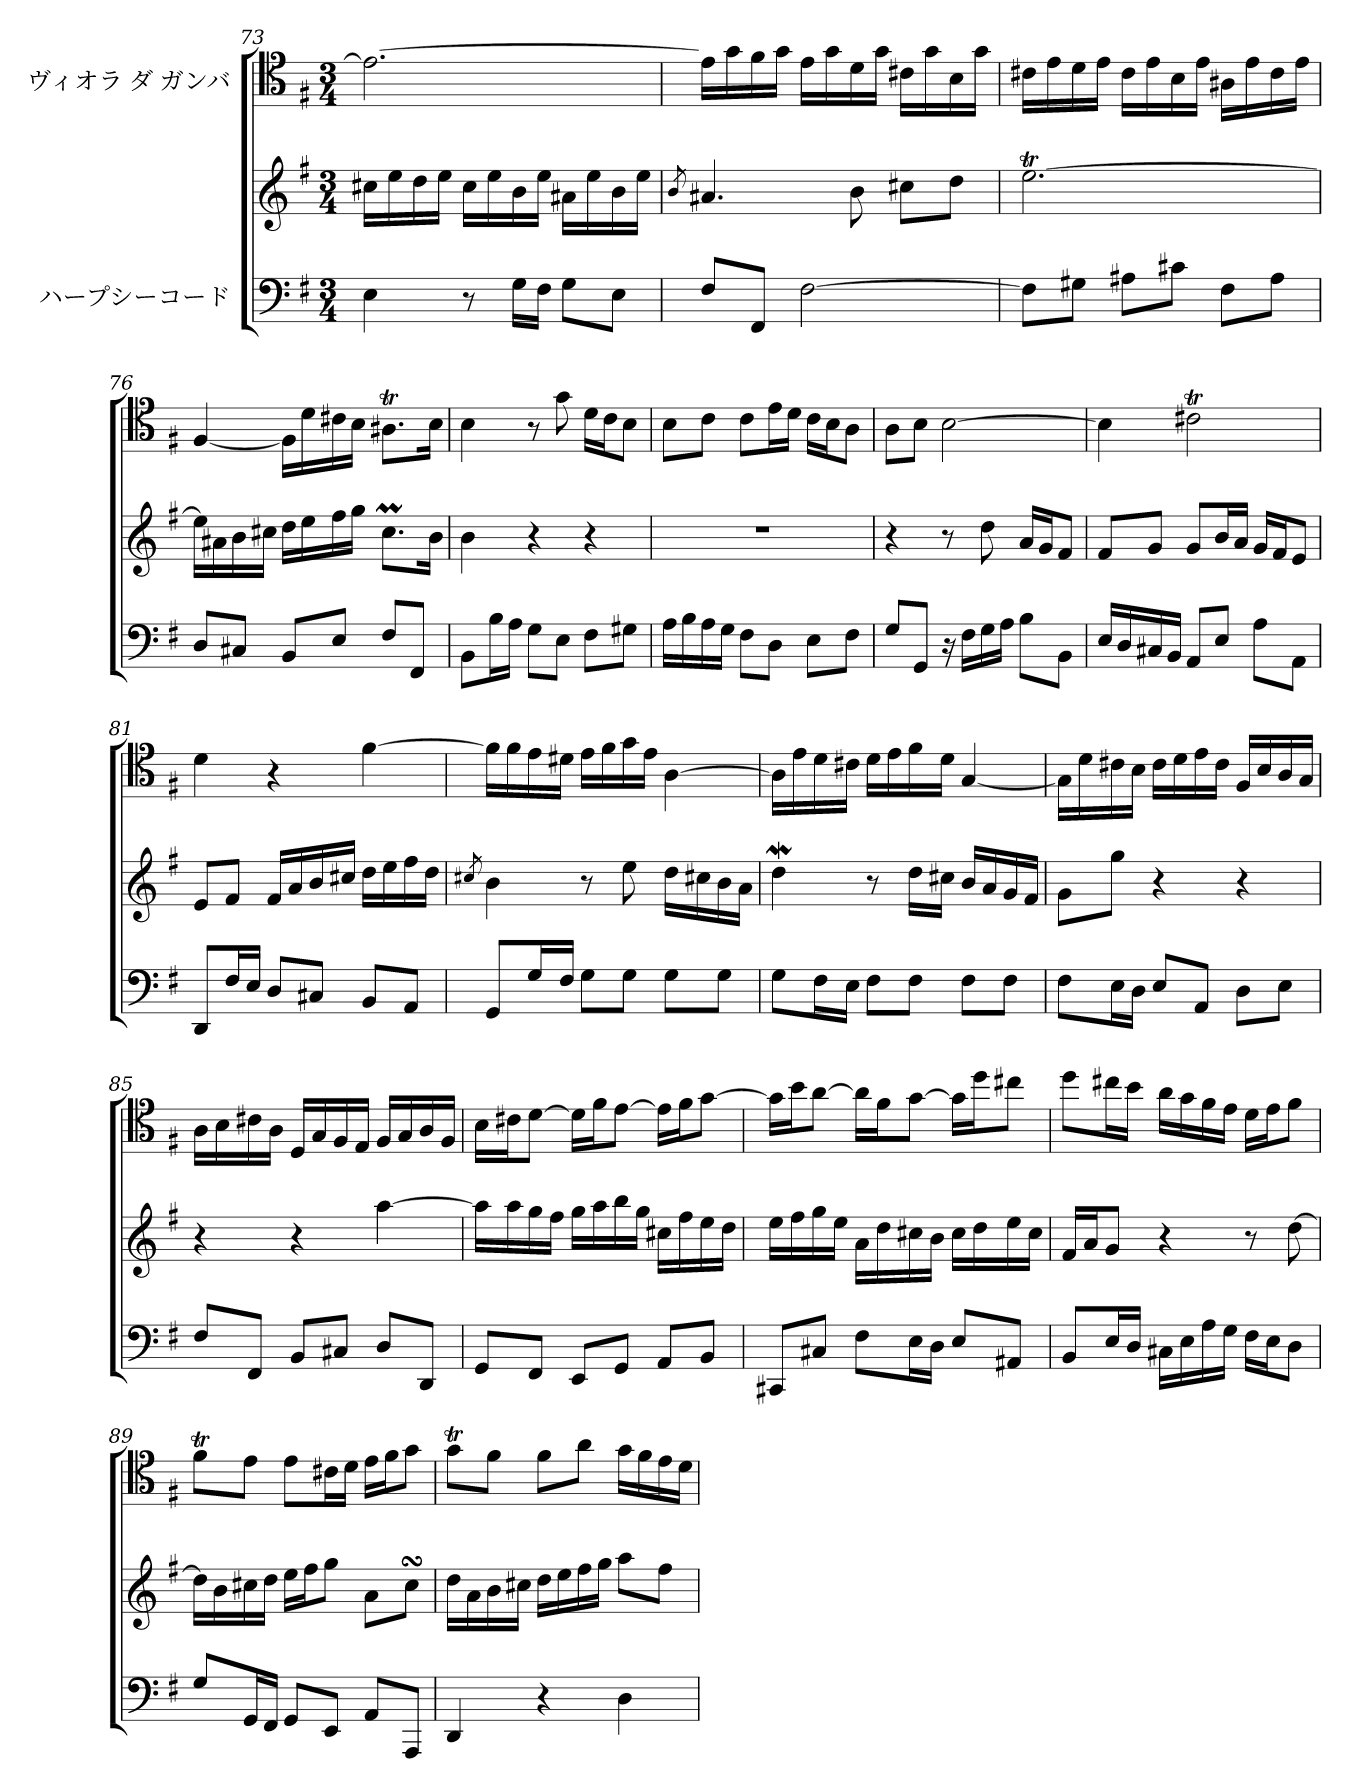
**kern	**kern	**kern
*part2	*part2	*part1
*staff3	*staff2	*staff1
*I"ハープシーコード	*	*I"ヴィオラ ダ ガンバ
*clefF4	*clefG2	*clefC4
*k[f#]	*k[f#]	*k[f#]
*M3/4	*M3/4	*M3/4
=73	=73	=73
4E\	16cc#X\LL	2.e\_
.	16ee\	.
.	16dd\	.
.	16ee\JJ	.
8r	16cc#\LL	.
.	16ee\	.
16G\LL	16b\	.
16F#\JJ	16ee\JJ	.
8G\L	16a#X\LL	.
.	16ee\	.
8E\J	16b\	.
.	16ee\JJ	.
!!LO:LB:g=z
=74	=74	=74
.	8qb/	.
8F#/L	4.a#X/	16e\LL]
.	.	16g\
8FF#/J	.	16f#\
.	.	16g\JJ
[2F#\	.	16e\LL
.	.	16g\
.	8b\	16d\
.	.	16g\JJ
.	8cc#X\L	16c#X\LL
.	.	16g\
.	8dd\J	16B\
.	.	16g\JJ
=75	=75	=75
8F#\L]	[2.eeT\	16c#X\LL
.	.	16e\
8G#X\J	.	16d\
.	.	16e\JJ
8A#X\L	.	16c#\LL
.	.	16e\
8c#X\J	.	16B\
.	.	16e\JJ
8F#\L	.	16A#X\LL
.	.	16e\
8A#\J	.	16c#\
.	.	16e\JJ
=76	=76	=76
8D/L	16ee\LL]	[4F#/
.	16a#X\	.
8C#X/J	16b\	.
.	16cc#X\JJ	.
8BB/L	16dd\LL	16F#\LL]
.	16ee\	16d\
8E/J	16ff#\	16c#X\
.	16gg\JJ	16B\JJ
8F#/L	8.cc#m\L	8.A#Xt\L
8FF#/J	.	.
.	16b\Jk	16B\Jk
!!LO:LB:g=z
=77	=77	=77
8BB\L	4b\	4B\
16B\L	.	.
16A\JJ	.	.
8G\L	4r	8r
8E\J	.	8g\
8F#\L	4r	16d\LL
.	.	16c\J
8G#X\J	.	8B\J
=78	=78	=78
16A\LL	2.r	8B\L
16B\	.	.
16A\	.	8c\J
16G\JJ	.	.
8F#\L	.	8c\L
8D\J	.	16e\L
.	.	16d\JJ
8E\L	.	16c\LL
.	.	16B\J
8F#\J	.	8A\J
=79	=79	=79
8G/L	4r	8A\L
8GG/J	.	8B\J
16r	8r	[2B\
16F#\LL	.	.
16G\	8dd\	.
16A\JJ	.	.
8B\L	16a/LL	.
.	16g/J	.
8BB\J	8f#/J	.
=80	=80	=80
16E/LL	8f#/L	4B\]
16D/	.	.
16C#X/	8g/J	.
16BB/JJ	.	.
8AA/L	8g/L	2c#Xt\
8E/J	16b/L	.
.	16a/JJ	.
8A\L	16g/LL	.
.	16f#/J	.
8AA\J	8e/J	.
!!LO:PB:g=z
=81	=81	=81
8DD/L	8e/L	4d\
16F#/L	8f#/J	.
16E/JJ	.	.
8D/L	16f#/LL	4r
.	16a/	.
8C#X/J	16b/	.
.	16cc#X/JJ	.
8BB/L	16dd\LL	[4f#\
.	16ee\	.
8AA/J	16ff#\	.
.	16dd\JJ	.
=82	=82	=82
.	8qcc#X/	.
8GG/L	4b\	16f#\LL]
.	.	16f#\
16G/L	.	16e\
16F#/JJ	.	16d#X\JJ
8G\L	8r	16e\LL
.	.	16f#\
8G\J	8ee\	16g\
.	.	16e\JJ
8G\L	16dd\LL	[4A\
.	16cc#\	.
8G\J	16b\	.
.	16a\JJ	.
=83	=83	=83
8G\L	4ddW\	16A\LL]
.	.	16e\
16F#\L	.	16d\
16E\JJ	.	16c#X\JJ
8F#\L	8r	16d\LL
.	.	16e\
8F#\J	16dd\LL	16f#\
.	16cc#X\JJ	16d\JJ
8F#\L	16b/LL	[4G/
.	16a/	.
8F#\J	16g/	.
.	16f#/JJ	.
!!LO:LB:g=z
=84	=84	=84
8F#\L	8g\L	16G\LL]
.	.	16d\
16E\L	8gg\J	16c#X\
16D\JJ	.	16B\JJ
8E/L	4r	16c#\LL
.	.	16d\
8AA/J	.	16e\
.	.	16c#\JJ
8D\L	4r	16F#/LL
.	.	16B/
8E\J	.	16A/
.	.	16G/JJ
=85	=85	=85
8F#/L	4r	16A\LL
.	.	16B\
8FF#/J	.	16c#X\
.	.	16A\JJ
8BB/L	4r	16D/LL
.	.	16G/
8C#X/J	.	16F#/
.	.	16E/JJ
8D/L	[4aa\	16F#/LL
.	.	16G/
8DD/J	.	16A/
.	.	16F#/JJ
=86	=86	=86
8GG/L	16aa\LL]	16B\LL
.	16aa\	16c#X\J
8FF#/J	16gg\	[8d\J
.	16ff#\JJ	.
8EE/L	16gg\LL	16d\LL]
.	16aa\	16f#\J
8GG/J	16bb\	[8e\J
.	16gg\JJ	.
8AA/L	16cc#X\LL	16e\LL]
.	16ff#\	16f#\J
8BB/J	16ee\	[8g\J
.	16dd\JJ	.
!!LO:LB:g=z
=87	=87	=87
8CC#X/L	16ee\LL	16g\LL]
.	16ff#\	16b\J
8C#X/J	16gg\	[8a\J
.	16ee\JJ	.
8F#\L	16a\LL	16a\LL]
.	16dd\	16f#\J
16E\L	16cc#X\	[8g\J
16D\JJ	16b\JJ	.
8E/L	16cc#\LL	16g\LL]
.	16dd\	16dd\J
8AA#X/J	16ee\	8cc#X\J
.	16cc#\JJ	.
=88	=88	=88
8BB/L	16f#/LL	8dd\L
.	16a/J	.
16E/L	8g/J	16cc#X\L
16D/JJ	.	16b\JJ
16C#X\LL	4r	16a\LL
16E\	.	16g\
16A\	.	16f#\
16G\JJ	.	16e\JJ
16F#\LL	8r	16d\LL
16E\J	.	16e\J
8D\J	[8dd\	8f#\J
=89	=89	=89
8G/L	16dd\LL]	8f#t\L
.	16b\	.
16GG/L	16cc#X\	8e\J
16FF#/JJ	16dd\JJ	.
8GG/L	16ee\LL	8e\L
.	16ff#\J	.
8EE/J	8gg\J	16c#X\L
.	.	16d\JJ
8AA/L	8a\L	16e\LL
.	.	16f#\J
8AAA/J	8cc#sSsS\J	8g\J
!!LO:LB:g=z
=90	=90	=90
4DD/	16dd\LL	8gT\L
.	16a\	.
.	16b\	8f#\J
.	16cc#X\JJ	.
4r	16dd\LL	8f#\L
.	16ee\	.
.	16ff#\	8a\J
.	16gg\JJ	.
4D\	8aa\L	16g\LL
.	.	16f#\
.	8ff#\J	16e\
.	.	16d\JJ
=	=	=
*-	*-	*-
